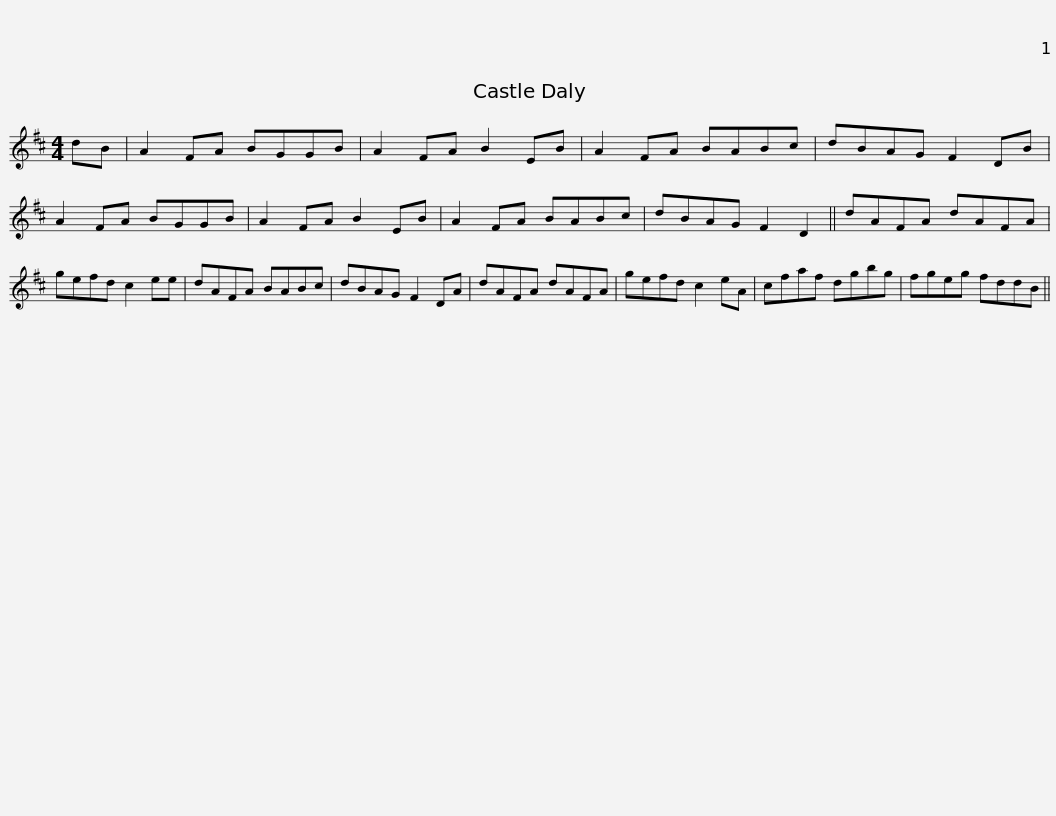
X:1
L:1/8
M:4/4
I:linebreak $
K:D
V:1 treble
V:1
 dB | A2 FA BGGB | A2 FA B2 EB | A2 FA BABc | dBAG F2 DB | %5
 A2 FA BGGB | A2 FA B2 EB |$ A2 FA BABc | dBAG F2 D2 || dAFA dAFA | %10
 gefd c2 ee | dAFA BABc | dBAG F2 DA |$ dAFA dAFA | gefd c2 eA | %15
 cfaf dgbg | fgeg fddB || %17
